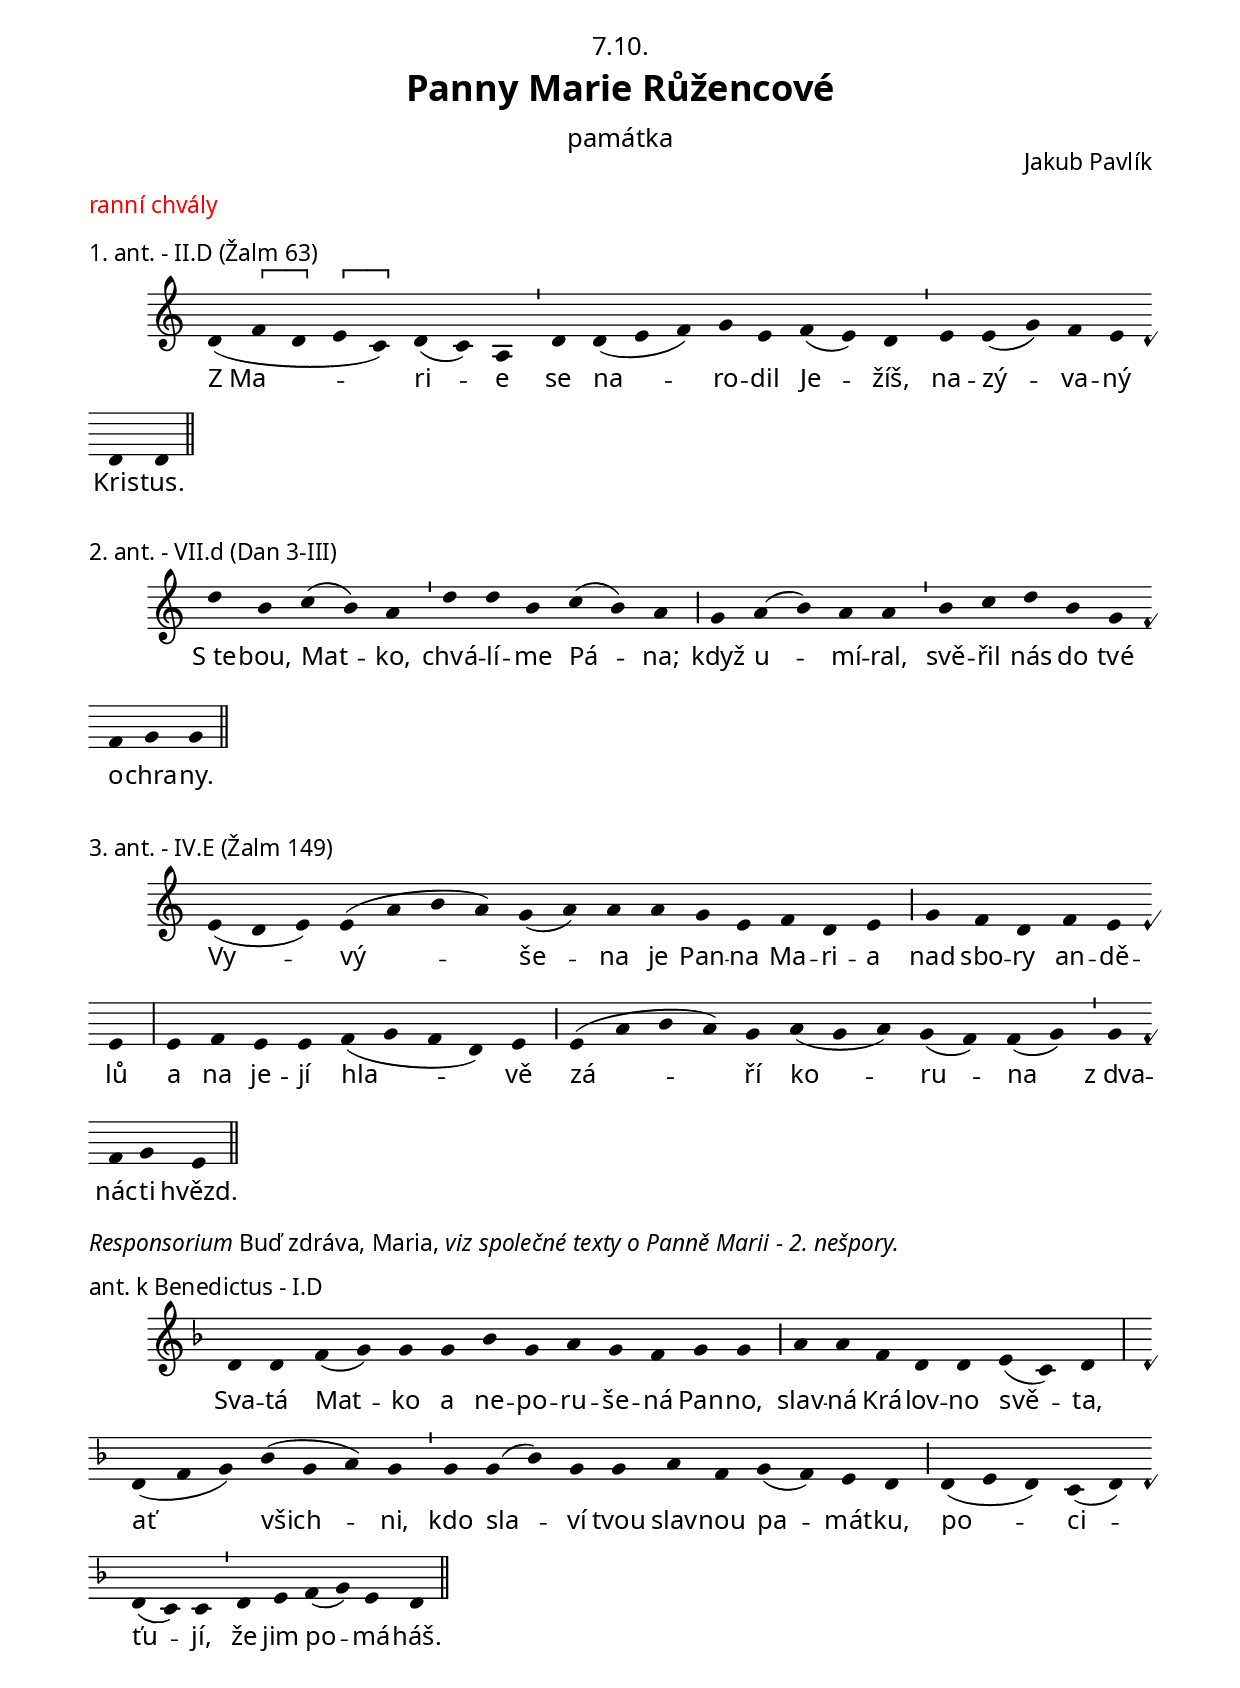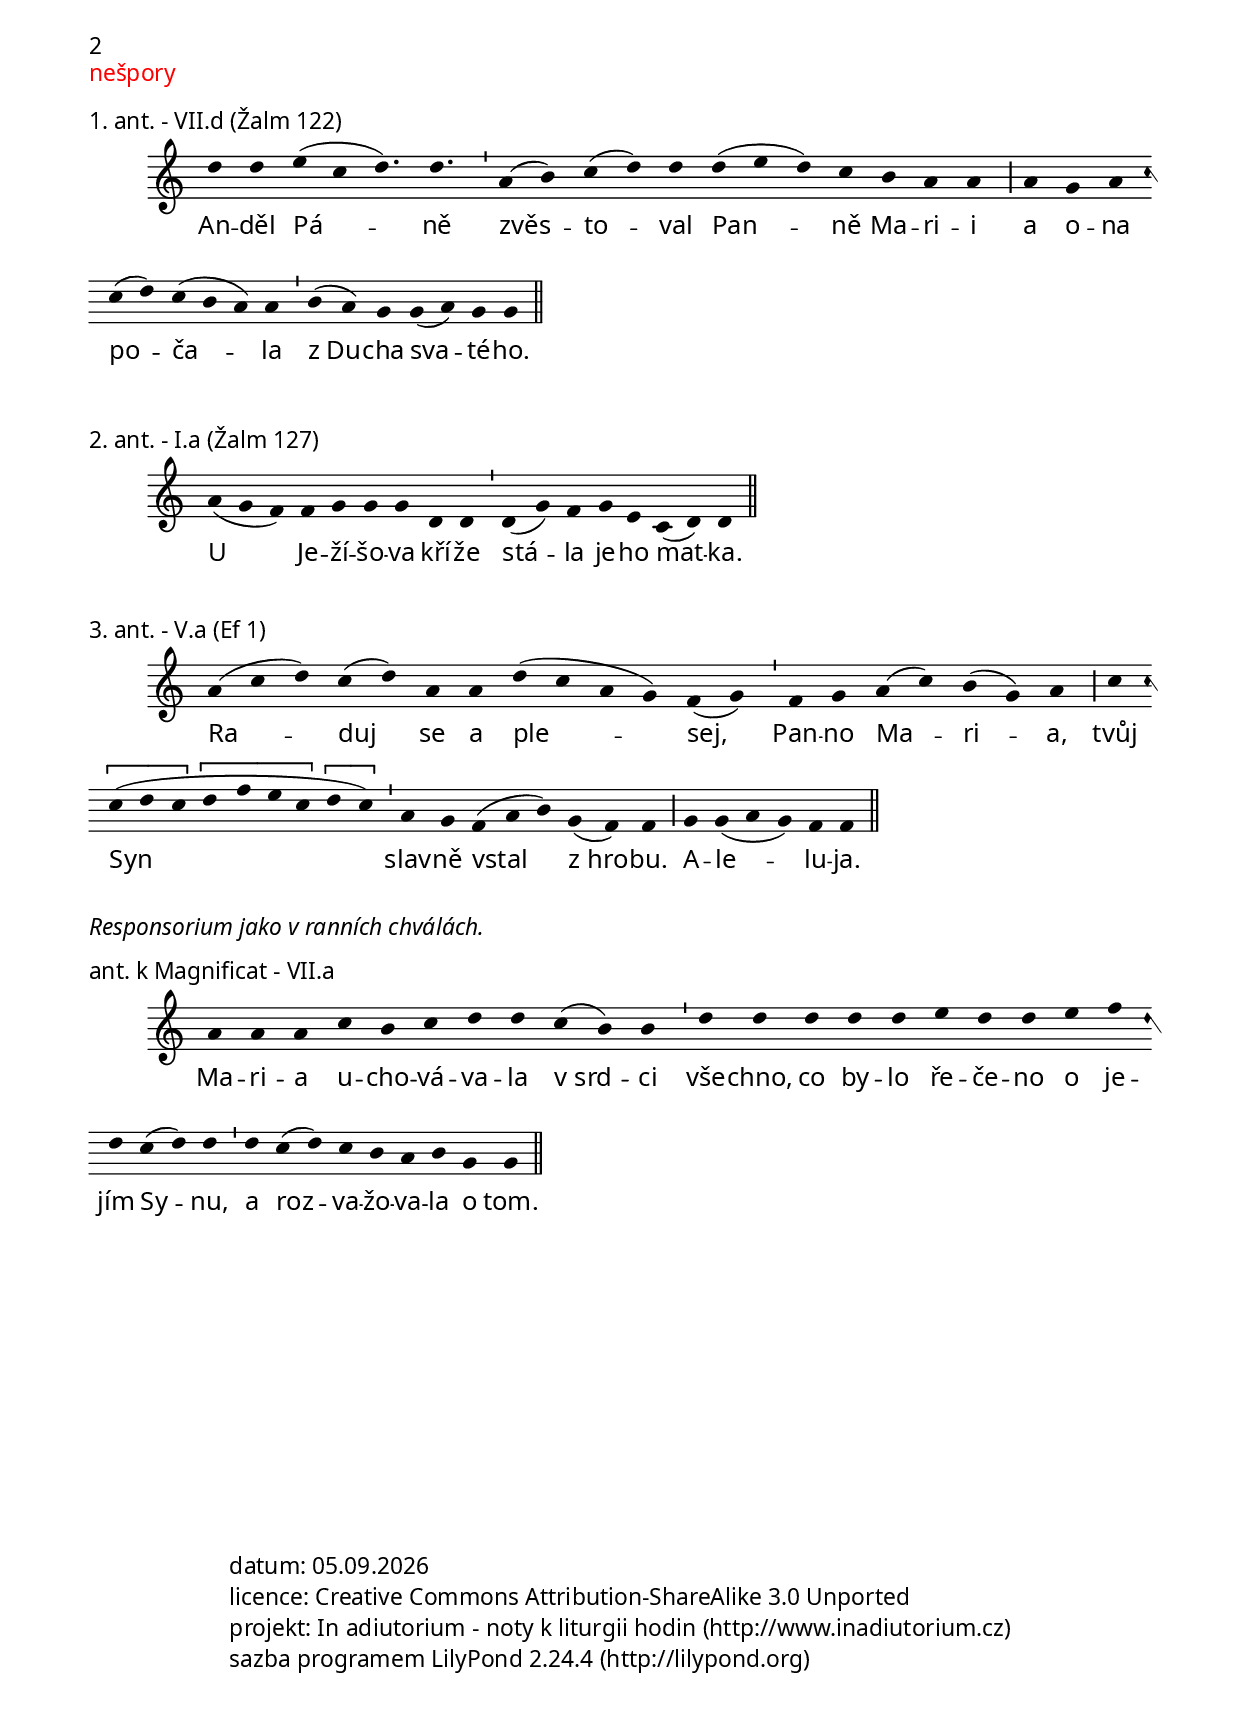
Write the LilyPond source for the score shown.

\version "2.15.40"

\include "../spolecne.ly"
\include "../dilyresponsorii.ly"

\header {
  title = \markup\titleSvatek
            "Panny Marie Růžencové"
            památka
            7.10.
  composer = "Jakub Pavlík"
}

\markup {\nadpisHodinka {"ranní chvály"}}

\score {
  \relative c' {
    \choralniRezim
    d4( \[ f d \] \[ e c) \] d( c) a \barMin d d( e f) g e f( e) d \barMin
    e e( g) f e d d \barFinalis
  }
  \addlyrics {
    Z_Ma -- ri -- e se na -- ro -- dil Je -- žíš,
    na -- zý -- va -- ný Kris -- tus.
  }
  \header {
    quid = "1. ant."
    modus = "II"
    differentia = "D" 
    psalmus = "Žalm 63"
    id = ""
    piece = \markup {\sestavTitulek}
  }
}

\score {
  \relative c'' {
    \choralniRezim
    d4 b c( b) a \barMin d d b c( b) a \barMaior
    g a( b) a a \barMin b c d b g f g g \barFinalis
  }
  \addlyrics {
    S_te -- bou, Mat -- ko, chvá -- lí -- me Pá -- na;
    když u -- mí -- ral, svě -- řil nás do tvé o -- chra -- ny.
  }
  \header {
    quid = "2. ant."
    modus = "VII"
    differentia = "d" 
    psalmus = "Dan 3-III"
    id = ""
    piece = \markup {\sestavTitulek}
  }
}

\score {
  \relative c' {
    \choralniRezim
    e4( d e) e( a b a) g( a) a a g e f d e \barMaior
    g f d f e e \barMax
    e f e e f( g f d) e \barMaior
    e( a b a) g a( g a) g( f) f( g) \barMin g f g e \barFinalis
  }
  \addlyrics {
    Vy -- vý -- še -- na je Pan -- na Ma -- ri -- a
    nad sbo -- ry an -- dě -- lů
    a na je -- jí hla -- vě 
    zá -- ří ko -- ru -- na
    z_dva -- nác -- ti hvězd.
  }
  \header {
    quid = "3. ant."
    modus = "IV"
    differentia = "E" 
    psalmus = "Žalm 149"
    id = ""
    piece = \markup {\sestavTitulek}
  }
}

\markup\italic{Responsorium \upright{Buď zdráva, Maria,} viz společné texty o Panně Marii - 2. nešpory.}

\score {
  \relative c' {
    \choralniRezim
    \key f \major
    d4 d f( g) g g bes g a g f g g \barMaior
    a a f d d e( c) d \barMax
    d( f g) bes( g a) g \barMin g g( bes) g g a f g( f) e d \barMaior
    d( e d) c( d) d( c) c \barMin d e f( g) e d \barFinalis
  }
  \addlyrics {
    Sva -- tá Mat -- ko a ne -- po -- ru -- še -- ná Pan -- no,
    slav -- ná Krá -- lov -- no svě -- ta,
    ať všich -- ni, kdo sla -- ví tvou slav -- nou pa -- mát -- ku,
    po -- ci -- ťu -- jí, že jim po -- má -- háš.
  }
  \header {
    quid = "ant. k Benedictus"
    modus = "I"
    differentia = "D" 
    psalmus = ""
    id = ""
    piece = \markup {\sestavTitulekBezZalmu}
  }
}

\markup {\nadpisHodinka {"nešpory"}}

\score {
  \relative c'' {
    \choralniRezim
    d4 d e( c d4.) d \barMin a4( b) c( d) d d( e d) c b a a \barMaior
    a g a c( d) c( b a) a \barMin b( a) g g( a) g g \barFinalis
  }
  \addlyrics {
    An -- děl Pá -- ně zvěs -- to -- val Pan -- ně Ma -- ri -- i
    a o -- na po -- ča -- la z_Du -- cha sva -- té -- ho.
  }
  \header {
    quid = "1. ant."
    modus = "VII"
    differentia = "d" 
    psalmus = "Žalm 122"
    id = ""
    fons = "Zvěstování Páně, 2. nešp., 1. ant.; ubráno aleluja"
    piece = \markup {\sestavTitulek}
  }
}

\score {
  \relative c'' {
    \choralniRezim
    a4( g f) f g g g d d \barMin 
    % neni to uplne snadne zazpivat!
    d( g) f g e c( d) d \barFinalis
  }
  \addlyrics {
    U Je -- ží -- šo -- va kří -- že
    stá -- la je -- ho mat -- ka.
  }
  \header {
    quid = "2. ant."
    modus = "I"
    differentia = "a" 
    psalmus = "Žalm 127"
    id = ""
    piece = \markup {\sestavTitulek}
  }
}

\score {
  \relative c'' {
    \choralniRezim
    a4( c d) c( d) a a d( c a g) f( g) \barMin f g a( c) b( g) a \barMaior
    c \[ c( d c \] \[ d f e c \] \[ d c) \] \barMin
    a g f( a b) g( f) f \barMaior
    g g( a g) f f \barFinalis 
  }
  \addlyrics {
    Ra -- duj se a ple -- sej, Pan -- no Ma -- ri -- a,
    tvůj Syn 
    slav -- ně vstal z_hro -- bu. 
    A -- le -- lu -- ja.
  }
  \header {
    quid = "3. ant."
    modus = "V"
    differentia = "a" 
    psalmus = "Ef 1"
    id = ""
    piece = \markup {\sestavTitulek}
  }
}

\markup\italic{Responsorium jako v ranních chválách.}

\score {
    \relative c'' {
      \choralniRezim
      a4 a a c b c d d c( b) b \barMin
      d d d d d e d d e f d c( d) d \barMin
      d c( d) c b a b g g \barFinalis
    }
    \addlyrics {
      Ma -- ri -- a u -- cho -- vá -- va -- la v_srd -- ci
      vše -- chno, co by -- lo ře -- če -- no o je -- jím Sy -- nu,
      a roz -- va -- žo -- va -- la o tom.
    }
    \header {
      quid = "ant. k Magnificat"
      modus = "VII"
      differentia = "a" 
      psalmus = ""
      fons = "Narození Páně, ant. v poledne, upraveno dle textu"
      piece = \markup {\sestavTitulekBezZalmu}
    }
  }